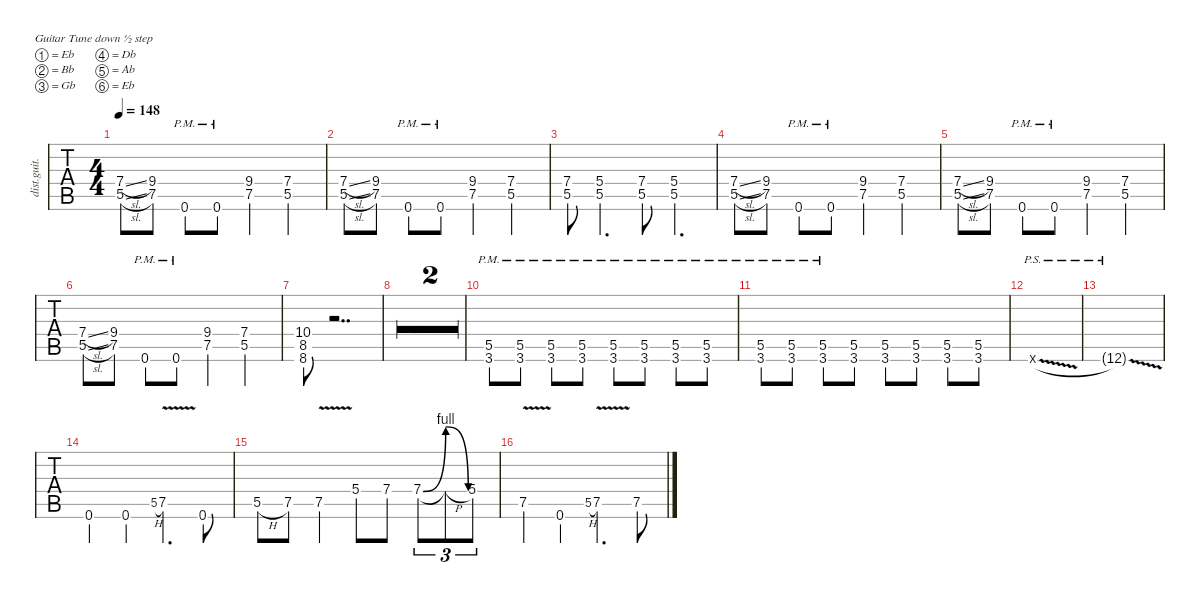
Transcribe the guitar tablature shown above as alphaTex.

\defaultSystemsLayout 4
\hideDynamics
\bracketExtendMode nobrackets
\otherSystemsTrackNameOrientation horizontal
\track ("Rhythm Guitar 2 (Kirk)" "dist.guit.") {multiBarRest instrument distortionguitar}
\staff {tabs}
\tuning (Eb4 Bb3 Gb3 Db3 Ab2 Eb2)
\ts (4 4)
\tempo 148
\clef g2
\ks eminor
(5.5{sl acc #} 7.4{sl acc #}).8{dy mf} (7.5{acc #} 9.4{acc #}).8 0.6{pm acc #}.8 0.6{pm acc #}.8 (7.5{acc #} 9.4{acc #}).4 (7.4{acc #} 5.5{acc #}).4 |
(5.5{sl acc #} 7.4{sl acc #}).8 (7.5{acc #} 9.4{acc #}).8 0.6{pm acc #}.8 0.6{pm acc #}.8 (7.5{acc #} 9.4{acc #}).4 (7.4{acc #} 5.5{acc #}).4 |
(5.5{acc #} 7.4{acc #}).8 (5.5{acc #} 5.4{acc #}).4{d} (5.5{acc #} 7.4{acc #}).8 (5.5{acc #} 5.4{acc #}).4{d} |
(5.5{sl acc #} 7.4{sl acc #}).8 (7.5{acc #} 9.4{acc #}).8 0.6{pm acc #}.8 0.6{pm acc #}.8 (7.5{acc #} 9.4{acc #}).4 (7.4{acc #} 5.5{acc #}).4 |
(5.5{sl acc #} 7.4{sl acc #}).8 (7.5{acc #} 9.4{acc #}).8 0.6{pm acc #}.8 0.6{pm acc #}.8 (7.5{acc #} 9.4{acc #}).4 (7.4{acc #} 5.5{acc #}).4 |
(5.5{sl acc #} 7.4{sl acc #}).8 (7.5{acc #} 9.4{acc #}).8 0.6{pm acc #}.8 0.6{pm acc #}.8 (7.5{acc #} 9.4{acc #}).4 (7.4{acc #} 5.5{acc #}).4 |
(8.6{acc forcenatural} 8.5{acc forcenatural} 10.4{acc forcenatural}).8 r.2{dd} |
r.1 |
r.1 |
(3.6{pm acc #} 5.5{pm acc #}).8 (3.6{pm acc #} 5.5{pm acc #}).8 (3.6{pm acc #} 5.5{pm acc #}).8 (3.6{pm acc #} 5.5{pm acc #}).8 (3.6{pm acc #} 5.5{pm acc #}).8 (3.6{pm acc #} 5.5{pm acc #}).8 (3.6{pm acc #} 5.5{pm acc #}).8 (3.6{pm acc #} 5.5{pm acc #}).8 |
(3.6{pm acc #} 5.5{pm acc #}).8 (3.6{pm acc #} 5.5{pm acc #}).8 (3.6{pm acc #} 5.5{pm acc #}).8 (3.6{acc #} 5.5{acc #}).8 (3.6{acc #} 5.5{acc #}).8 (3.6{acc #} 5.5{acc #}).8 (3.6{acc #} 5.5{acc #}).8 (3.6{acc #} 5.5{acc #}).8 |
12.6{psd x acc #}.1 |
12.6{psd x t acc #}.1 |
0.6{acc #}.4 0.6{acc #}.4 5.5{h acc #}.8{gr onbeat} 7.5{v acc #}.4{d} 0.6{acc #}.8 |
5.5{h acc #}.8 7.5{acc #}.8 7.5{v acc #}.4 5.4{acc #}.8 7.4{acc #}.8 7.4{be (bendrelease 0 0 27.599999999999998 4 34.8 4 47.4 0) acc #}.8{tu (3 2)} 7.4{h t acc #}.8{tu (3 2)} 5.4{acc #}.8{tu (3 2)} |
7.5{v acc #}.4 0.6{acc #}.4 5.5{h acc #}.8{gr onbeat} 7.5{v acc #}.4{d} 7.5{acc #}.8
